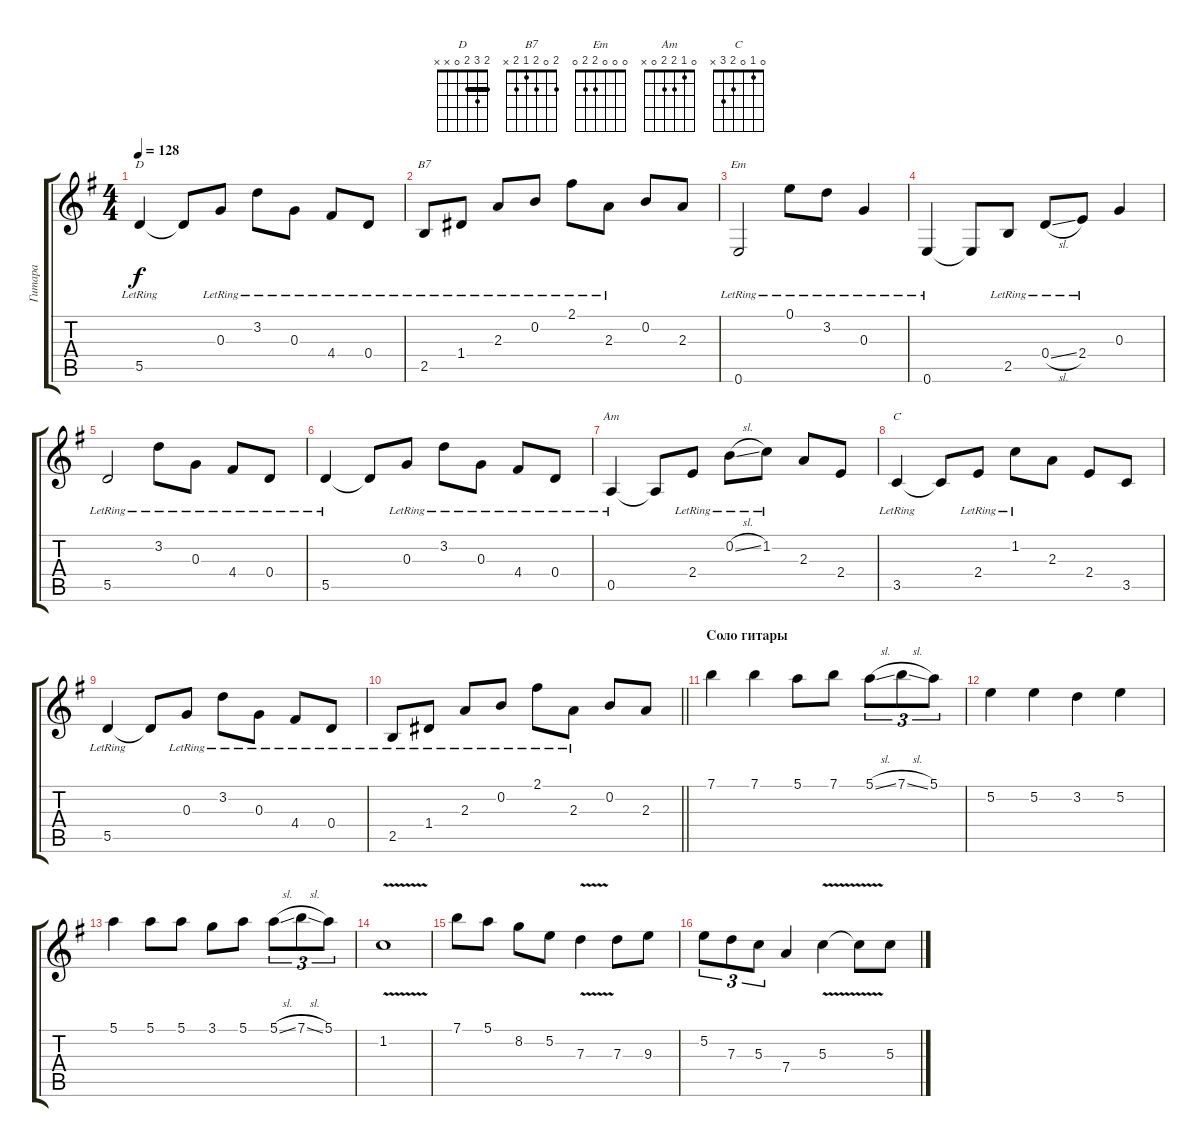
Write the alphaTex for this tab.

\track ("Гитара" "Гитара") {instrument acousticguitarsteel}
\staff {score tabs}
\tuning (E4 B3 G3 D3 A2 E2) {hide}
\chord ("D" 2 3 2 0 x x) {barre 2}
\chord ("B7" 2 0 2 1 2 x)
\chord ("Em" 0 0 0 2 2 0)
\chord ("Am" 0 1 2 2 0 x)
\chord ("C" 0 1 0 2 3 x)
\ts (4 4)
\tempo 128
\clef g2
\ks eminor
5.5{lr}.4{ch "D" dy f} 5.5{t}.8 0.3{lr}.8 3.2{lr}.8 0.3{lr}.8 4.4{lr}.8 0.4{lr}.8 |
2.5{lr}.8{ch "B7"} 1.4{lr}.8 2.3{lr}.8 0.2{lr}.8 2.1{lr}.8 2.3{lr}.8 0.2.8 2.3.8 |
0.6{lr}.2{ch "Em"} 0.1{lr}.8 3.2{lr}.8 0.3{lr}.4 |
0.6{lr}.4 0.6{t}.8 2.5{lr}.8 0.4{sl lr}.8 2.4{lr}.8 0.3.4 |
5.5{lr}.2 3.2{lr}.8 0.3{lr}.8 4.4{lr}.8 0.4{lr}.8 |
5.5{lr}.4 5.5{t}.8 0.3{lr}.8 3.2{lr}.8 0.3{lr}.8 4.4{lr}.8 0.4{lr}.8 |
0.5{lr}.4{ch "Am"} 0.5{t}.8 2.4{lr}.8 0.2{sl lr}.8 1.2{lr}.8 2.3.8 2.4.8 |
3.5{lr}.4{ch "C"} 3.5{t}.8 2.4{lr}.8 1.2{lr}.8 2.3.8 2.4.8 3.5.8 |
5.5{lr}.4 5.5{t}.8 0.3{lr}.8 3.2{lr}.8 0.3{lr}.8 4.4{lr}.8 0.4{lr}.8 |
\barLineRight lightlight
2.5{lr}.8 1.4{lr}.8 2.3{lr}.8 0.2{lr}.8 2.1{lr}.8 2.3{lr}.8 0.2.8 2.3.8 |
\section ("" "Соло гитары")
7.1.4{volume 15 instrument distortionguitar} 7.1.4 5.1.8 7.1.8 5.1{sl}.8{tu (3 2)} 7.1{sl}.8{tu (3 2)} 5.1.8{tu (3 2)} |
5.2.4 5.2.4 3.2.4 5.2.4 |
5.1.4 5.1.8 5.1.8 3.1.8 5.1.8 5.1{sl}.8{tu (3 2)} 7.1{sl}.8{tu (3 2)} 5.1.8{tu (3 2)} |
1.2{v}.1 |
7.1.8 5.1.8 8.2.8 5.2.8 7.3{v}.4 7.3.8 9.3.8 |
5.2.8{tu (3 2)} 7.3.8{tu (3 2)} 5.3.8{tu (3 2)} 7.4.4 5.3{v}.4 5.3{t}.8 5.3.8
